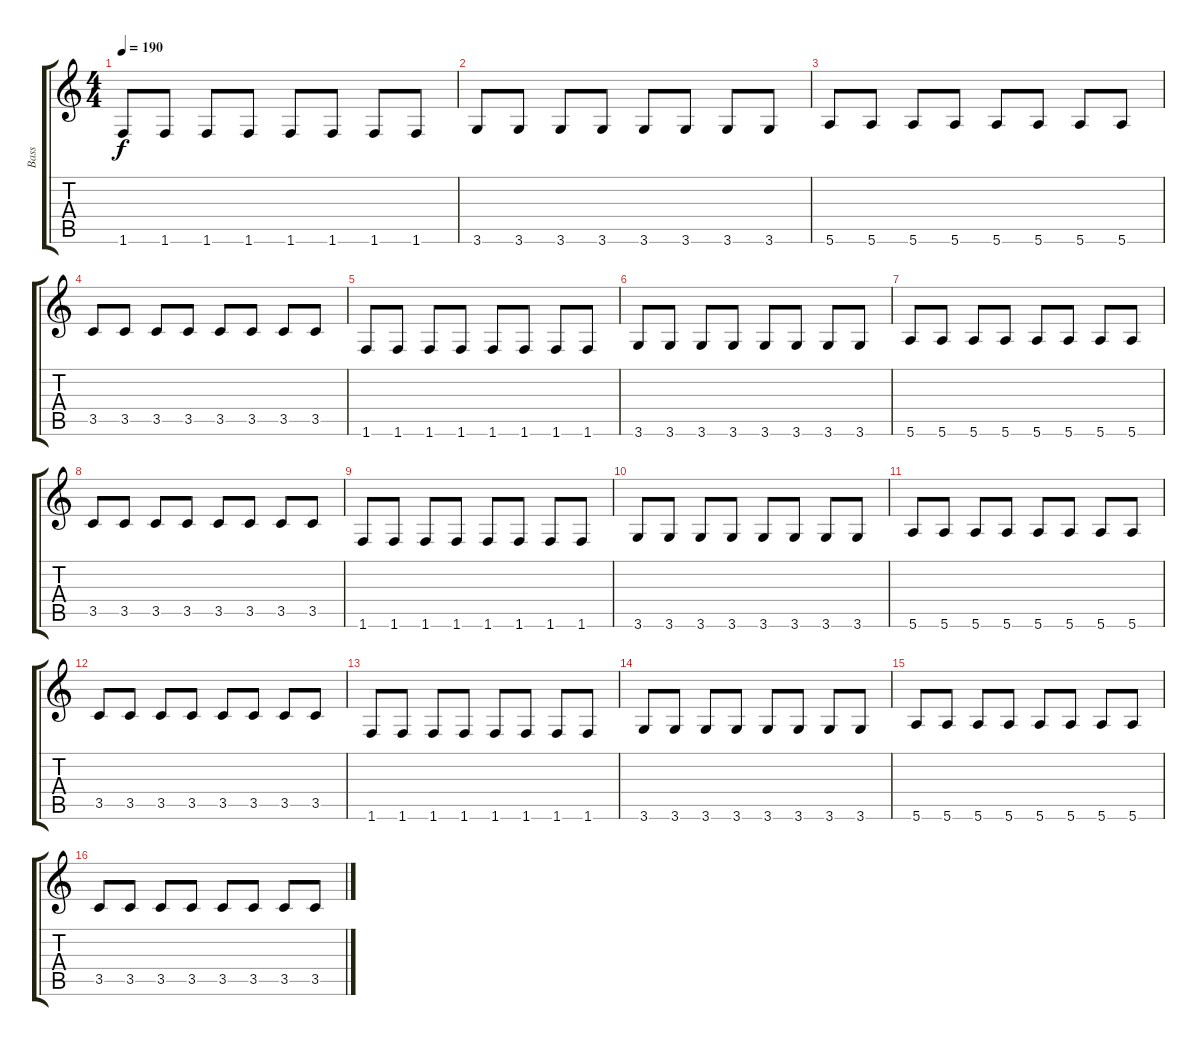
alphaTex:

\track ("Bass" "Bass") {instrument electricbasspick}
\staff {score tabs}
\tuning (E4 B3 G3 D3 A2 E2) {hide}
\ts (4 4)
\tempo 190
\clef g2
\ks c
1.6.8{dy f} 1.6.8 1.6.8 1.6.8 1.6.8 1.6.8 1.6.8 1.6.8 |
3.6.8 3.6.8 3.6.8 3.6.8 3.6.8 3.6.8 3.6.8 3.6.8 |
5.6.8 5.6.8 5.6.8 5.6.8 5.6.8 5.6.8 5.6.8 5.6.8 |
3.5.8 3.5.8 3.5.8 3.5.8 3.5.8 3.5.8 3.5.8 3.5.8 |
1.6.8 1.6.8 1.6.8 1.6.8 1.6.8 1.6.8 1.6.8 1.6.8 |
3.6.8 3.6.8 3.6.8 3.6.8 3.6.8 3.6.8 3.6.8 3.6.8 |
5.6.8 5.6.8 5.6.8 5.6.8 5.6.8 5.6.8 5.6.8 5.6.8 |
3.5.8 3.5.8 3.5.8 3.5.8 3.5.8 3.5.8 3.5.8 3.5.8 |
1.6.8 1.6.8 1.6.8 1.6.8 1.6.8 1.6.8 1.6.8 1.6.8 |
3.6.8 3.6.8 3.6.8 3.6.8 3.6.8 3.6.8 3.6.8 3.6.8 |
5.6.8 5.6.8 5.6.8 5.6.8 5.6.8 5.6.8 5.6.8 5.6.8 |
3.5.8 3.5.8 3.5.8 3.5.8 3.5.8 3.5.8 3.5.8 3.5.8 |
1.6.8 1.6.8 1.6.8 1.6.8 1.6.8 1.6.8 1.6.8 1.6.8 |
3.6.8 3.6.8 3.6.8 3.6.8 3.6.8 3.6.8 3.6.8 3.6.8 |
5.6.8 5.6.8 5.6.8 5.6.8 5.6.8 5.6.8 5.6.8 5.6.8 |
3.5.8 3.5.8 3.5.8 3.5.8 3.5.8 3.5.8 3.5.8 3.5.8
